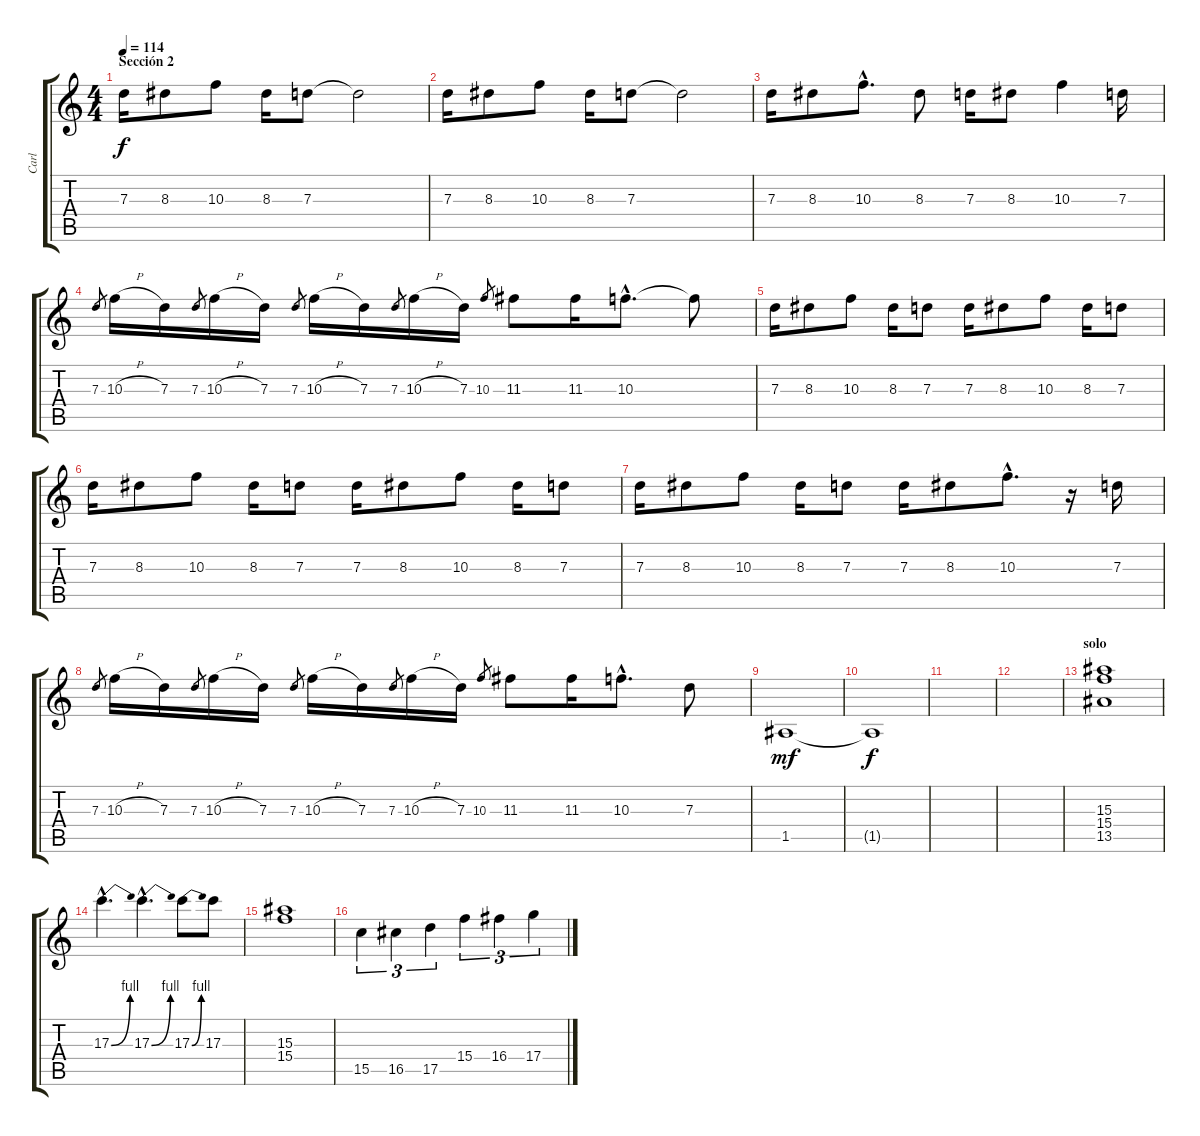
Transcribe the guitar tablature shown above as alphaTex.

\track ("Carl" "Carl") {instrument overdrivenguitar}
\staff {score tabs}
\tuning (E4 B3 G3 D3 A2 E2) {hide}
\ts (4 4)
\section ("" "Sección 2")
\tempo 114
\clef g2
\ks c
7.3.16{dy f} 8.3.8 10.3.8 8.3.16 7.3.8 7.3{t}.2 |
7.3.16 8.3.8 10.3.8 8.3.16 7.3.8 7.3{t}.2 |
7.3.16 8.3.8 10.3{hac}.8{d} 8.3.8 7.3.16 8.3.8 10.3.4 7.3.16 |
7.3.8{gr} 10.3{h}.16 7.3.16 7.3.8{gr} 10.3{h}.16 7.3.16 7.3.8{gr} 10.3{h}.16 7.3.16 7.3.8{gr} 10.3{h}.16 7.3.16 10.3.8{gr} 11.3.8 11.3.16 10.3{hac}.8{d} 10.3{t}.8 |
7.3.16 8.3.8 10.3.8 8.3.16 7.3.8 7.3.16 8.3.8 10.3.8 8.3.16 7.3.8 |
7.3.16 8.3.8 10.3.8 8.3.16 7.3.8 7.3.16 8.3.8 10.3.8 8.3.16 7.3.8 |
7.3.16 8.3.8 10.3.8 8.3.16 7.3.8 7.3.16 8.3.8 10.3{hac}.8{d} r.16 7.3.16 |
7.3.8{gr} 10.3{h}.16 7.3.16 7.3.8{gr} 10.3{h}.16 7.3.16 7.3.8{gr} 10.3{h}.16 7.3.16 7.3.8{gr} 10.3{h}.16 7.3.16 10.3.8{gr} 11.3.8 11.3.16 10.3{hac}.8{d} 7.3.8 |
1.5.1{dy mf} |
1.5{t}.1{dy f} |
|
|
\section ("" "solo")
(15.3 15.4 13.5).1 |
17.3{be (bend 0 0 60 4) hac}.4{d} 17.3{be (bend 0 0 60 4) hac}.4{d} 17.3{be (bend 0 0 60 4)}.8 17.3.8 |
(15.3 15.4).1 |
15.5.4{tu (3 2)} 16.5.4{tu (3 2)} 17.5.4{tu (3 2)} 15.4.4{tu (3 2)} 16.4.4{tu (3 2)} 17.4.4{tu (3 2)}
